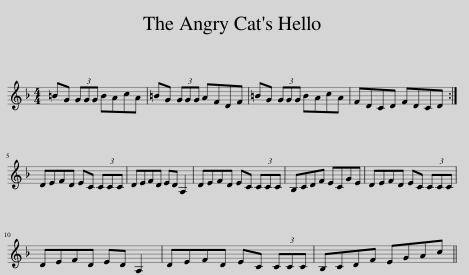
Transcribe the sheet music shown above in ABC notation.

X:1
L:1/8
M:4/4
I:linebreak $
K:Dmin
V:1 treble
V:1
 =BG (3GGG BAcA | =BG (3GGG AFDF | =BG (3GGG BAcA | FDCD FDCD :|$ DEFD EC (3CCC | %5
 DEFD ED A,2 | DEFD EC (3CCC | B,CDF ECGE | DEFD EC (3CCC |$ DEFD ED A,2 | %10
 DEFD EC (3CCC | B,CDF EGAc || %12
